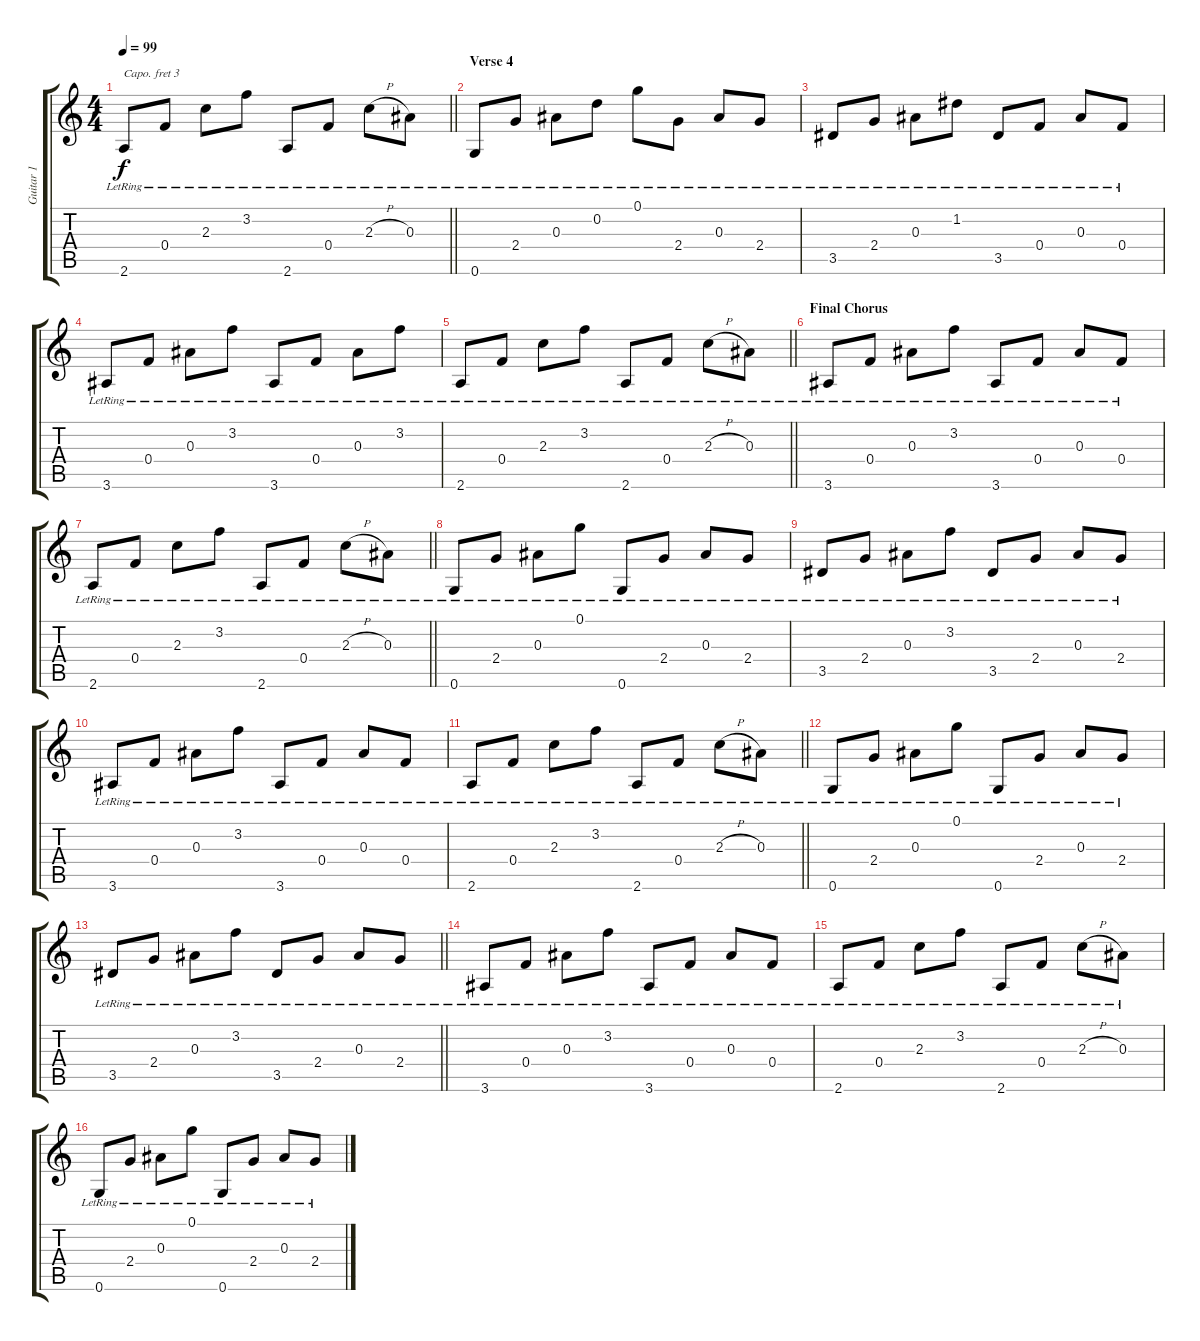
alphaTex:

\track ("Guitar 1" "Guitar 1") {instrument acousticguitarsteel}
\staff {score tabs}
\capo 3
\tuning (E4 B3 G3 D3 A2 E2) {hide}
\ts (4 4)
\tempo 99
\clef g2
\barLineRight lightlight
\ks c
2.6{lr}.8{dy f} 0.4{lr}.8 2.3{lr}.8 3.2{lr}.8 2.6{lr}.8 0.4{lr}.8 2.3{h lr}.8 0.3{lr}.8 |
\section ("" "Verse 4")
0.6{lr}.8 2.4{lr}.8 0.3{lr}.8 0.2{lr}.8 0.1{lr}.8 2.4{lr}.8 0.3{lr}.8 2.4{lr}.8 |
3.5{lr}.8 2.4{lr}.8 0.3{lr}.8 1.2{lr}.8 3.5{lr}.8 0.4{lr}.8 0.3{lr}.8 0.4{lr}.8 |
3.6{lr}.8 0.4{lr}.8 0.3{lr}.8 3.2{lr}.8 3.6{lr}.8 0.4{lr}.8 0.3{lr}.8 3.2{lr}.8 |
\barLineRight lightlight
2.6{lr}.8 0.4{lr}.8 2.3{lr}.8 3.2{lr}.8 2.6{lr}.8 0.4{lr}.8 2.3{h lr}.8 0.3{lr}.8 |
\section ("" "Final Chorus")
3.6{lr}.8 0.4{lr}.8 0.3{lr}.8 3.2{lr}.8 3.6{lr}.8 0.4{lr}.8 0.3{lr}.8 0.4{lr}.8 |
\barLineRight lightlight
2.6{lr}.8 0.4{lr}.8 2.3{lr}.8 3.2{lr}.8 2.6{lr}.8 0.4{lr}.8 2.3{h lr}.8 0.3{lr}.8 |
0.6{lr}.8 2.4{lr}.8 0.3{lr}.8 0.1{lr}.8 0.6{lr}.8 2.4{lr}.8 0.3{lr}.8 2.4{lr}.8 |
3.5{lr}.8 2.4{lr}.8 0.3{lr}.8 3.2{lr}.8 3.5{lr}.8 2.4{lr}.8 0.3{lr}.8 2.4{lr}.8 |
3.6{lr}.8 0.4{lr}.8 0.3{lr}.8 3.2{lr}.8 3.6{lr}.8 0.4{lr}.8 0.3{lr}.8 0.4{lr}.8 |
\barLineRight lightlight
2.6{lr}.8 0.4{lr}.8 2.3{lr}.8 3.2{lr}.8 2.6{lr}.8 0.4{lr}.8 2.3{h lr}.8 0.3{lr}.8 |
0.6{lr}.8 2.4{lr}.8 0.3{lr}.8 0.1{lr}.8 0.6{lr}.8 2.4{lr}.8 0.3{lr}.8 2.4{lr}.8 |
\barLineRight lightlight
3.5{lr}.8 2.4{lr}.8 0.3{lr}.8 3.2{lr}.8 3.5{lr}.8 2.4{lr}.8 0.3{lr}.8 2.4{lr}.8 |
3.6{lr}.8 0.4{lr}.8 0.3{lr}.8 3.2{lr}.8 3.6{lr}.8 0.4{lr}.8 0.3{lr}.8 0.4{lr}.8 |
2.6{lr}.8 0.4{lr}.8 2.3{lr}.8 3.2{lr}.8 2.6{lr}.8 0.4{lr}.8 2.3{h lr}.8 0.3{lr}.8 |
0.6{lr}.8 2.4{lr}.8 0.3{lr}.8 0.1{lr}.8 0.6{lr}.8 2.4{lr}.8 0.3{lr}.8 2.4{lr}.8
